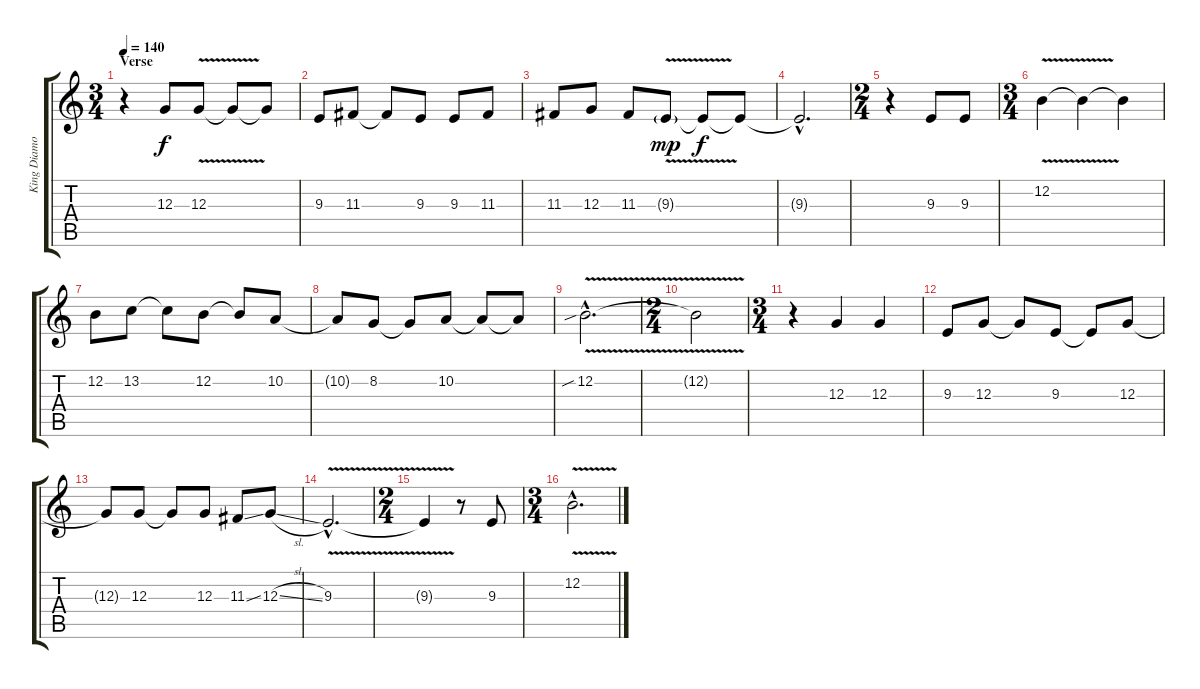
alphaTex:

\track ("King Diamond" "King Diamo") {instrument lead2sawtooth}
\staff {score tabs}
\tuning (E4 B3 G3 D3 A2 E2) {hide}
\ts (3 4)
\section ("" "Verse")
\tempo 140
\clef g2
\ks c
r.4{dy f} 12.3.8 12.3{v}.8 12.3{t}.8 12.3{t}.8 |
9.3.8 11.3.8 11.3{t}.8 9.3.8 9.3.8 11.3.8 |
11.3.8 12.3.8 11.3.8 9.3{v g}.8{dy mp} 9.3{t}.8{dy f} 9.3{t}.8 |
9.3{hac t}.2{d} |
\ts (2 4)
r.4 9.3.8 9.3.8 |
\ts (3 4)
12.2{v}.4 12.2{t}.4 12.2{t}.4 |
12.2.8 13.2.8 13.2{t}.8 12.2.8 12.2{t}.8 10.2.8 |
10.2{t}.8 8.2.8 8.2{t}.8 10.2.8 10.2{t}.8 10.2{t}.8 |
12.2{v sib hac}.2{d} |
\ts (2 4)
12.2{t}.2 |
\ts (3 4)
r.4 12.3.4 12.3.4 |
9.3.8 12.3.8 12.3{t}.8 9.3.8 9.3{t}.8 12.3.8 |
12.3{t}.8 12.3.8 12.3{t}.8 12.3.8 11.3{ss}.8 12.3{sl}.8 |
9.3{v hac}.2{d} |
\ts (2 4)
9.3{t}.4 r.8 9.3.8 |
\ts (3 4)
12.2{v hac}.2{d}
